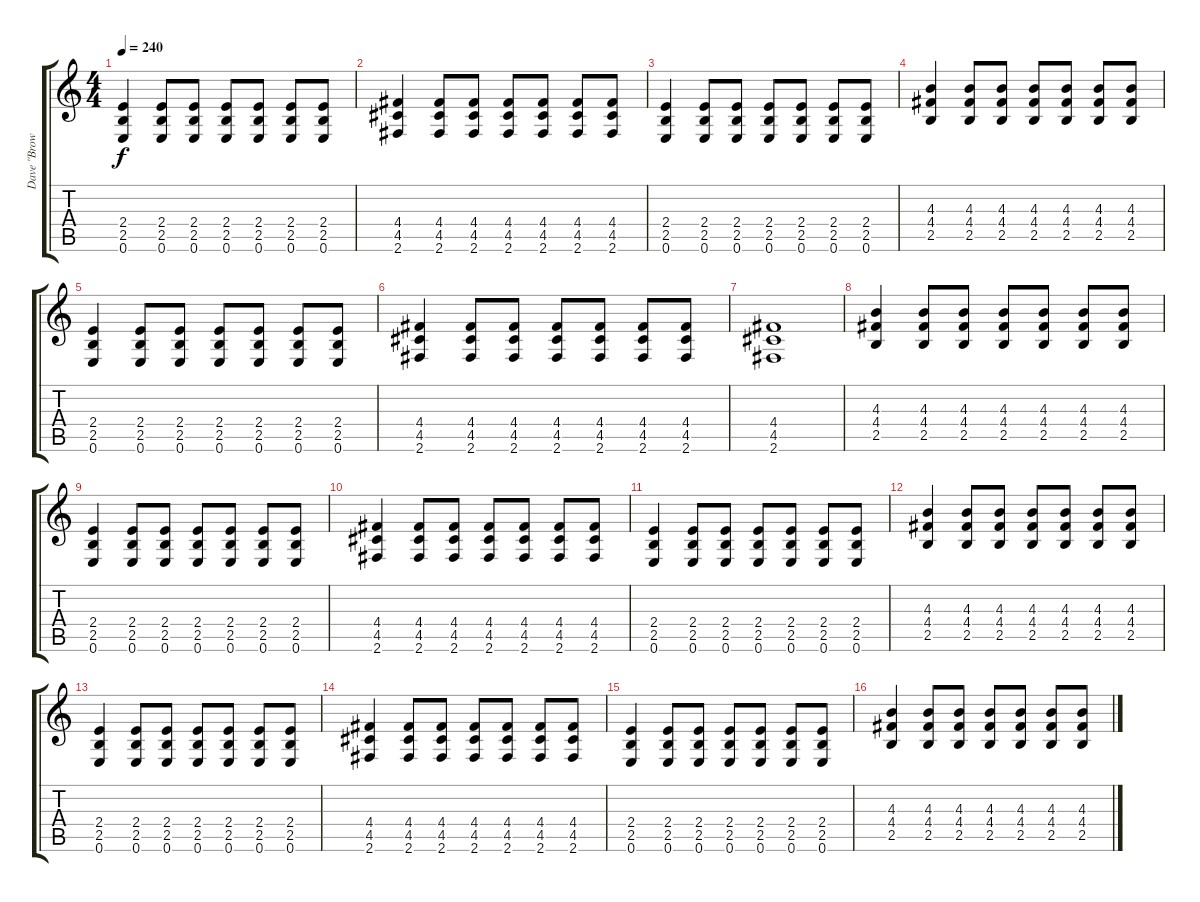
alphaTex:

\track ("Dave \"Brownsound\" Baksh" "Dave \"Brow") {instrument distortionguitar}
\staff {score tabs}
\tuning (E4 B3 G3 D3 A2 E2) {hide}
\ts (4 4)
\tempo 240
\clef g2
\ks c
(2.4 2.5 0.6).4{dy f} (2.4 2.5 0.6).8 (2.4 2.5 0.6).8 (2.4 2.5 0.6).8 (2.4 2.5 0.6).8 (2.4 2.5 0.6).8 (2.4 2.5 0.6).8 |
(4.4 4.5 2.6).4 (4.4 4.5 2.6).8 (4.4 4.5 2.6).8 (4.4 4.5 2.6).8 (4.4 4.5 2.6).8 (4.4 4.5 2.6).8 (4.4 4.5 2.6).8 |
(2.4 2.5 0.6).4 (2.4 2.5 0.6).8 (2.4 2.5 0.6).8 (2.4 2.5 0.6).8 (2.4 2.5 0.6).8 (2.4 2.5 0.6).8 (2.4 2.5 0.6).8 |
(4.3 4.4 2.5).4{volume 13} (4.3 4.4 2.5).8 (4.3 4.4 2.5).8 (4.3 4.4 2.5).8 (4.3 4.4 2.5).8 (4.3 4.4 2.5).8 (4.3 4.4 2.5).8 |
(2.4 2.5 0.6).4 (2.4 2.5 0.6).8 (2.4 2.5 0.6).8 (2.4 2.5 0.6).8 (2.4 2.5 0.6).8 (2.4 2.5 0.6).8 (2.4 2.5 0.6).8 |
(4.4 4.5 2.6).4 (4.4 4.5 2.6).8 (4.4 4.5 2.6).8 (4.4 4.5 2.6).8 (4.4 4.5 2.6).8 (4.4 4.5 2.6).8 (4.4 4.5 2.6).8 |
(4.4 4.5 2.6).1 |
(4.3 4.4 2.5).4 (4.3 4.4 2.5).8 (4.3 4.4 2.5).8 (4.3 4.4 2.5).8 (4.3 4.4 2.5).8 (4.3 4.4 2.5).8 (4.3 4.4 2.5).8 |
(2.4 2.5 0.6).4 (2.4 2.5 0.6).8 (2.4 2.5 0.6).8 (2.4 2.5 0.6).8 (2.4 2.5 0.6).8 (2.4 2.5 0.6).8 (2.4 2.5 0.6).8 |
(4.4 4.5 2.6).4 (4.4 4.5 2.6).8 (4.4 4.5 2.6).8 (4.4 4.5 2.6).8 (4.4 4.5 2.6).8 (4.4 4.5 2.6).8 (4.4 4.5 2.6).8 |
(2.4 2.5 0.6).4 (2.4 2.5 0.6).8 (2.4 2.5 0.6).8 (2.4 2.5 0.6).8 (2.4 2.5 0.6).8 (2.4 2.5 0.6).8 (2.4 2.5 0.6).8 |
(4.3 4.4 2.5).4 (4.3 4.4 2.5).8 (4.3 4.4 2.5).8 (4.3 4.4 2.5).8 (4.3 4.4 2.5).8 (4.3 4.4 2.5).8 (4.3 4.4 2.5).8 |
(2.4 2.5 0.6).4 (2.4 2.5 0.6).8 (2.4 2.5 0.6).8 (2.4 2.5 0.6).8 (2.4 2.5 0.6).8 (2.4 2.5 0.6).8 (2.4 2.5 0.6).8 |
(4.4 4.5 2.6).4 (4.4 4.5 2.6).8 (4.4 4.5 2.6).8 (4.4 4.5 2.6).8 (4.4 4.5 2.6).8 (4.4 4.5 2.6).8 (4.4 4.5 2.6).8 |
(2.4 2.5 0.6).4 (2.4 2.5 0.6).8 (2.4 2.5 0.6).8 (2.4 2.5 0.6).8 (2.4 2.5 0.6).8 (2.4 2.5 0.6).8 (2.4 2.5 0.6).8 |
(4.3 4.4 2.5).4 (4.3 4.4 2.5).8 (4.3 4.4 2.5).8 (4.3 4.4 2.5).8 (4.3 4.4 2.5).8 (4.3 4.4 2.5).8 (4.3 4.4 2.5).8
